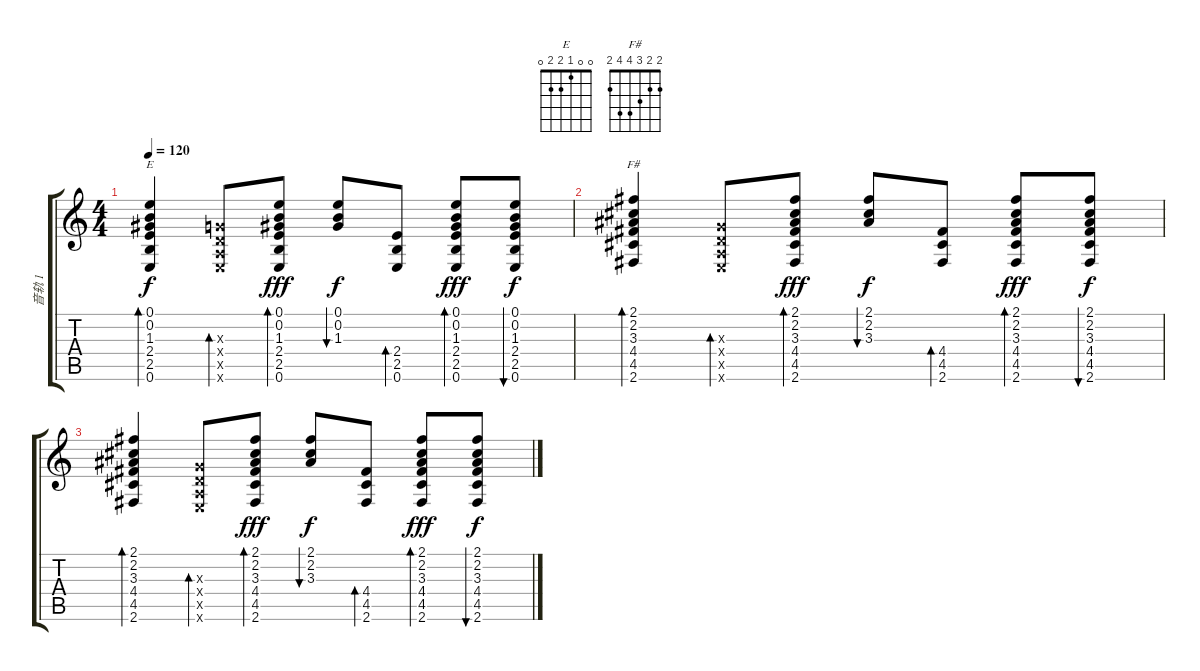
\track ("音轨 1" "音轨 1") {instrument electricguitarjazz}
\staff {score tabs}
\tuning (E4 B3 G3 D3 A2 E2) {hide}
\chord ("E" 0 0 1 2 2 0)
\chord ("F#" 2 2 3 4 4 2)
\ts (4 4)
\tempo 120
\clef g2
\ks c
(0.1 0.2 1.3 2.4 2.5 0.6).4{bd 60 ch "E" dy f} (0.3{x} 0.4{x} 0.5{x} 0.6{x}).8{bd 60} (0.1 0.2 1.3 2.4 2.5 0.6).8{bd 60 dy fff} (0.1 0.2 1.3).8{bu 60 dy f} (2.4 2.5 0.6).8{bd 60} (0.1 0.2 1.3 2.4 2.5 0.6).8{bd 60 dy fff} (0.1 0.2 1.3 2.4 2.5 0.6).8{bu 60 dy f} |
(2.1 2.2 3.3 4.4 4.5 2.6).4{bd 60 ch "F#"} (0.3{x} 0.4{x} 0.5{x} 0.6{x}).8{bd 60} (2.1 2.2 3.3 4.4 4.5 2.6).8{bd 60 dy fff} (2.1 2.2 3.3).8{bu 60 dy f} (4.4 4.5 2.6).8{bd 60} (2.1 2.2 3.3 4.4 4.5 2.6).8{bd 60 dy fff} (2.1 2.2 3.3 4.4 4.5 2.6).8{bu 60 dy f} |
(2.1 2.2 3.3 4.4 4.5 2.6).4{bd 60} (0.3{x} 0.4{x} 0.5{x} 0.6{x}).8{bd 60} (2.1 2.2 3.3 4.4 4.5 2.6).8{bd 60 dy fff} (2.1 2.2 3.3).8{bu 60 dy f} (4.4 4.5 2.6).8{bd 60} (2.1 2.2 3.3 4.4 4.5 2.6).8{bd 60 dy fff} (2.1 2.2 3.3 4.4 4.5 2.6).8{bu 60 dy f}
